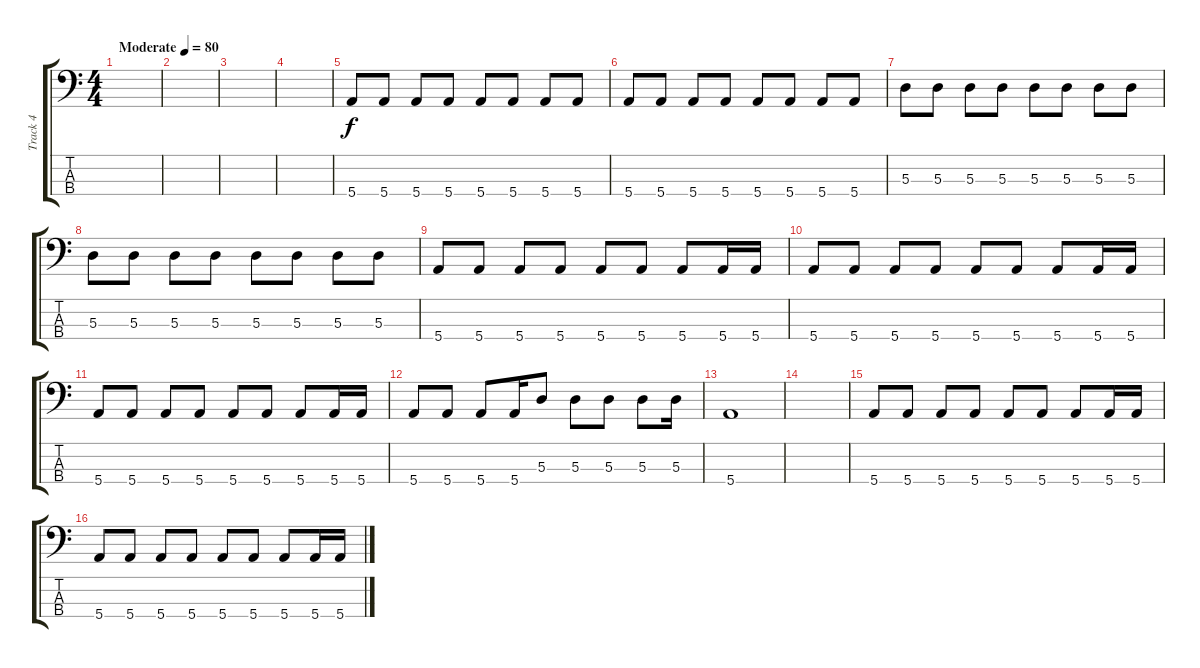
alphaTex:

\track ("Track 4" "Track 4") {instrument electricbassfinger}
\staff {score tabs}
\tuning (G2 D2 A1 E1) {hide}
\ts (4 4)
\tempo (80 "Moderate")
\clef f4
\ks c
|
|
|
|
5.4.8 5.4.8 5.4.8 5.4.8 5.4.8 5.4.8 5.4.8 5.4.8 |
5.4.8 5.4.8 5.4.8 5.4.8 5.4.8 5.4.8 5.4.8 5.4.8 |
5.3.8 5.3.8 5.3.8 5.3.8 5.3.8 5.3.8 5.3.8 5.3.8 |
5.3.8 5.3.8 5.3.8 5.3.8 5.3.8 5.3.8 5.3.8 5.3.8 |
5.4.8 5.4.8 5.4.8 5.4.8 5.4.8 5.4.8 5.4.8 5.4.16 5.4.16 |
5.4.8 5.4.8 5.4.8 5.4.8 5.4.8 5.4.8 5.4.8 5.4.16 5.4.16 |
5.4.8 5.4.8 5.4.8 5.4.8 5.4.8 5.4.8 5.4.8 5.4.16 5.4.16 |
5.4.8 5.4.8 5.4.8 5.4.16 5.3.8 5.3.8 5.3.8 5.3.8 5.3.16 |
5.4.1 |
|
5.4.8 5.4.8 5.4.8 5.4.8 5.4.8 5.4.8 5.4.8 5.4.16 5.4.16 |
5.4.8 5.4.8 5.4.8 5.4.8 5.4.8 5.4.8 5.4.8 5.4.16 5.4.16
